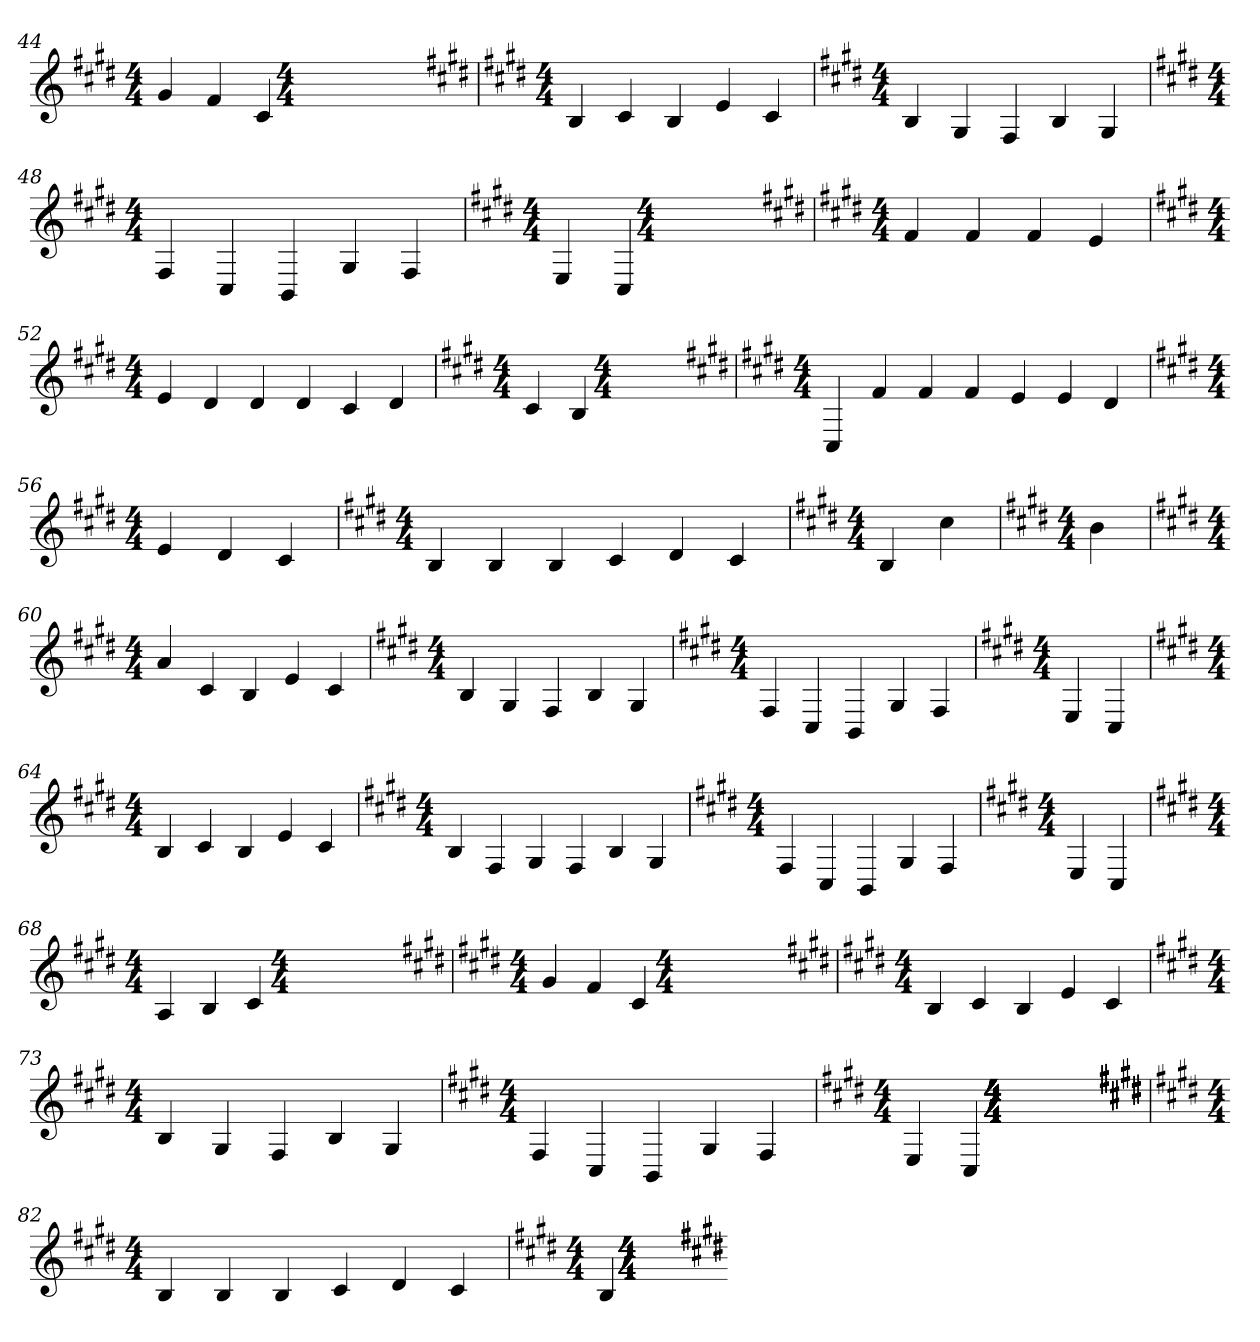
**kern
*part1
*staff1
*k[f#c#g#d#]
*E:
*M4/4
=44
4g#
4f#
4c#
*k[f#c#g#d#]
*E:
*M4/4
=46
*k[f#c#g#d#]
*E:
*M4/4
4B
4c#
4B
4e
4c#
=47
*k[f#c#g#d#]
*E:
*M4/4
4B
4G#
4F#
4B
4G#
=48
*k[f#c#g#d#]
*E:
*M4/4
4F#
4C#
4BB
4G#
4F#
=49
*k[f#c#g#d#]
*E:
*M4/4
4E
4C#
*k[f#c#g#d#]
*E:
*M4/4
=51
*k[f#c#g#d#]
*E:
*M4/4
4f#
4f#
4f#
4e
=52
*k[f#c#g#d#]
*E:
*M4/4
4e
4d#
4d#
4d#
4c#
4d#
=53
*k[f#c#g#d#]
*E:
*M4/4
4c#
4B
*k[f#c#g#d#]
*E:
*M4/4
=55
*k[f#c#g#d#]
*E:
*M4/4
4C#
4f#
4f#
4f#
4e
4e
4d#
=56
*k[f#c#g#d#]
*E:
*M4/4
4e
4d#
4c#
=57
*k[f#c#g#d#]
*E:
*M4/4
4B
4B
4B
4c#
4d#
4c#
=58
*k[f#c#g#d#]
*E:
*M4/4
4B
4cc#
=59
*k[f#c#g#d#]
*E:
*M4/4
4b
=60
*k[f#c#g#d#]
*E:
*M4/4
4a
4c#
4B
4e
4c#
=61
*k[f#c#g#d#]
*E:
*M4/4
4B
4G#
4F#
4B
4G#
=62
*k[f#c#g#d#]
*E:
*M4/4
4F#
4C#
4BB
4G#
4F#
=63
*k[f#c#g#d#]
*E:
*M4/4
4E
4C#
=64
*k[f#c#g#d#]
*E:
*M4/4
4B
4c#
4B
4e
4c#
=65
*k[f#c#g#d#]
*E:
*M4/4
4B
4F#
4G#
4F#
4B
4G#
=66
*k[f#c#g#d#]
*E:
*M4/4
4F#
4C#
4BB
4G#
4F#
=67
*k[f#c#g#d#]
*E:
*M4/4
4E
4C#
=68
*k[f#c#g#d#]
*E:
*M4/4
4A
4B
4c#
*k[f#c#g#d#]
*E:
*M4/4
=70
*k[f#c#g#d#]
*E:
*M4/4
4g#
4f#
4c#
*k[f#c#g#d#]
*E:
*M4/4
=72
*k[f#c#g#d#]
*E:
*M4/4
4B
4c#
4B
4e
4c#
=73
*k[f#c#g#d#]
*E:
*M4/4
4B
4G#
4F#
4B
4G#
=74
*k[f#c#g#d#]
*E:
*M4/4
4F#
4C#
4BB
4G#
4F#
=75
*k[f#c#g#d#]
*E:
*M4/4
4E
4C#
*k[f#c#g#d#]
*E:
*M4/4
*k[f#c#g#d#]
*E:
*M4/4
*k[f#c#g#d#]
*E:
*M4/4
*k[f#c#g#d#]
*E:
*M4/4
*k[f#c#g#d#]
*E:
*M4/4
*k[f#c#g#d#]
*E:
*M4/4
=82
*k[f#c#g#d#]
*E:
*M4/4
4B
4B
4B
4c#
4d#
4c#
=83
*k[f#c#g#d#]
*E:
*M4/4
4B
*k[f#c#g#d#]
*E:
*M4/4
*k[f#c#g#d#]
*E:
*M4/4
*k[f#c#g#d#]
*E:
*M4/4
=-
*-
